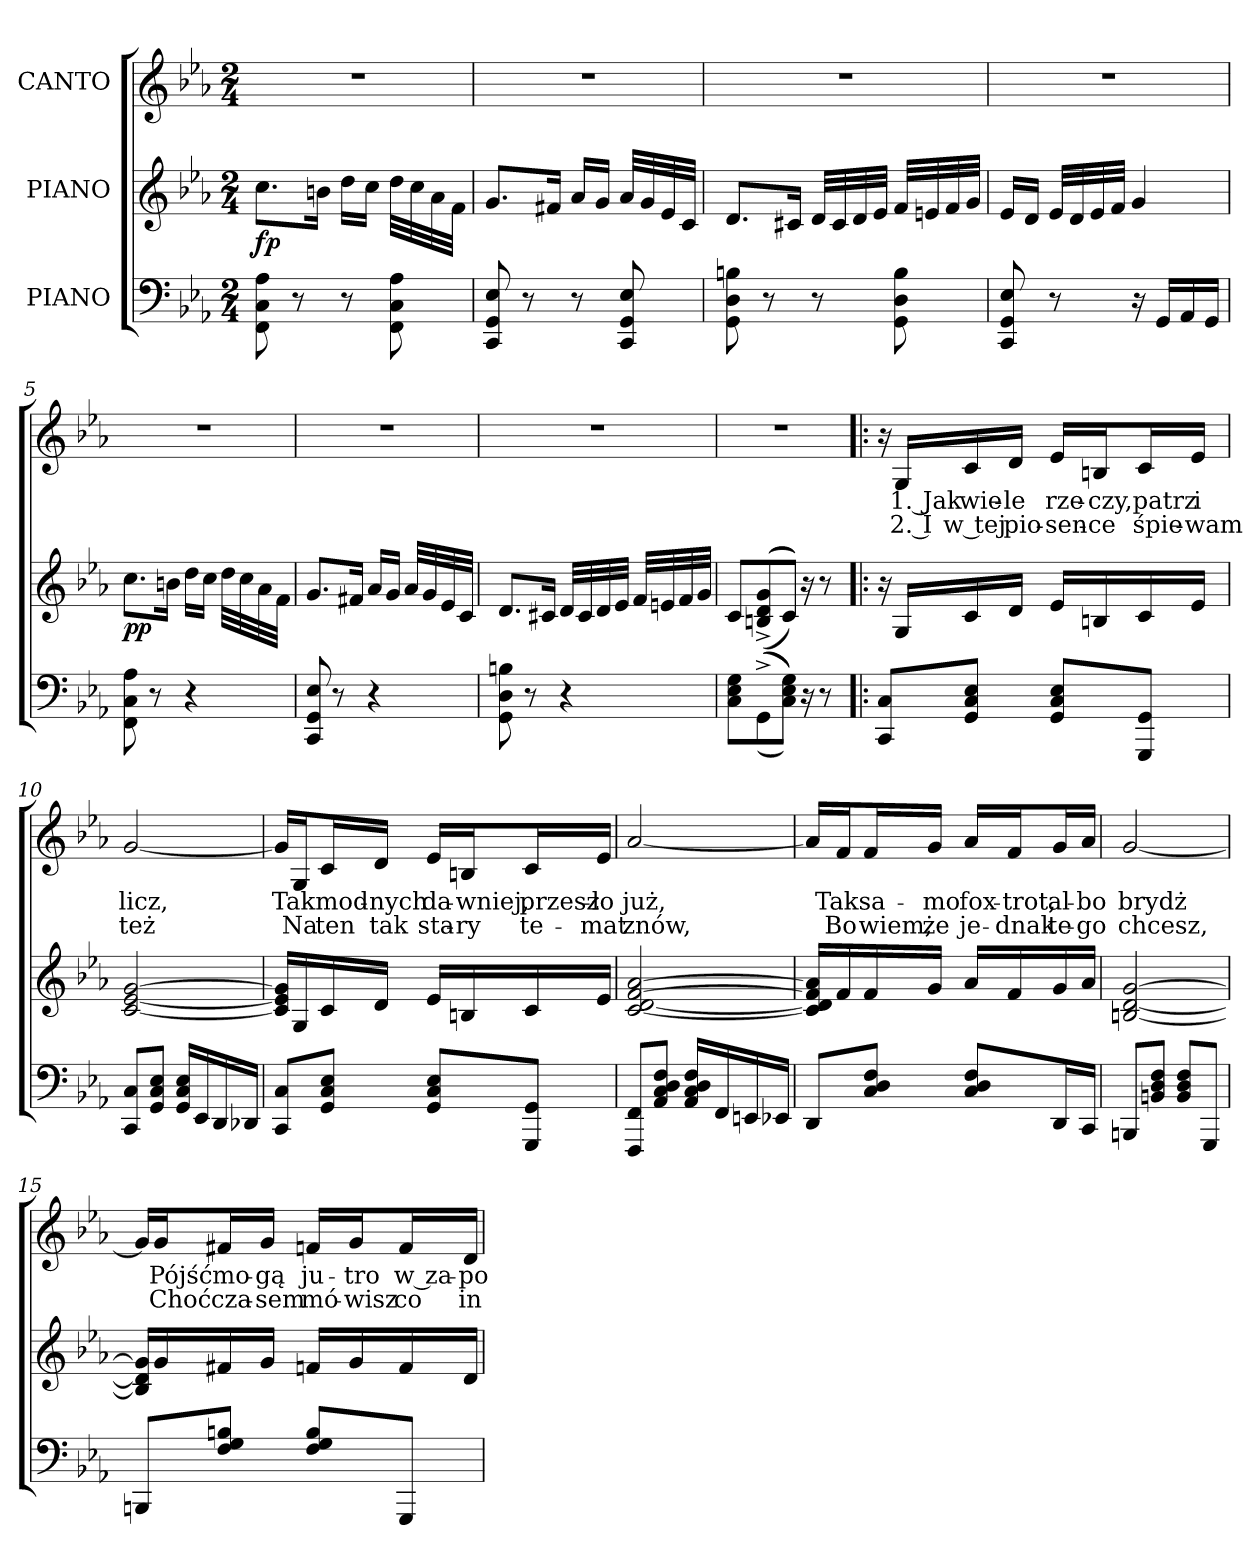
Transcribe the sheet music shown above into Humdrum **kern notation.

**kern	**kern	**dynam	**kern	**text	**text
*part3	*part2	*part2	*part1	*part1	*part1
*staff3	*staff2	*staff2	*staff1	*staff1	*staff1
*I"PIANO	*I"PIANO	*	*I"CANTO	*	*
*clefF4	*clefG2	*	*clefG2	*	*
*k[b-e-a-]	*k[b-e-a-]	*	*k[b-e-a-]	*	*
*c:	*c:	*	*c:	*	*
*M2/4	*M2/4	*	*M2/4	*	*
=1	=1	=1	=1	=1	=1
8FF\ 8C\ 8A-\	8.cc\L	fp	2r	.	.
8r	.	.	.	.	.
.	16bn\Jk	.	.	.	.
8r	16dd\LL	.	.	.	.
.	16cc\JJ	.	.	.	.
8FF\ 8C\ 8A-\	32dd\LLL	.	.	.	.
.	32cc\	.	.	.	.
.	32a-\	.	.	.	.
.	32f\JJJ	.	.	.	.
=2	=2	=2	=2	=2	=2
8CC/ 8GG/ 8E-/	8.g/L	.	2r	.	.
8r	.	.	.	.	.
.	16f#X/Jk	.	.	.	.
8r	16a-/LL	.	.	.	.
.	16g/JJ	.	.	.	.
8CC/ 8GG/ 8E-/	32a-/LLL	.	.	.	.
.	32g/	.	.	.	.
.	32e-/	.	.	.	.
.	32c/JJJ	.	.	.	.
=3	=3	=3	=3	=3	=3
8GG\ 8D\ 8Bn\	8.d/L	.	2r	.	.
8r	.	.	.	.	.
.	16c#X/Jk	.	.	.	.
8r	32d/LLL	.	.	.	.
.	32c#/	.	.	.	.
.	32d/	.	.	.	.
.	32e-/JJJ	.	.	.	.
8GG\ 8D\ 8B\	32f/LLL	.	.	.	.
.	32en/	.	.	.	.
.	32f/	.	.	.	.
.	32g/JJJ	.	.	.	.
=4	=4	=4	=4	=4	=4
8CC/ 8GG/ 8E-/	16e-/LL	.	2r	.	.
.	16d/JJ	.	.	.	.
8r	32e-/LLL	.	.	.	.
.	32d/	.	.	.	.
.	32e-/	.	.	.	.
.	32f/JJJ	.	.	.	.
16r	4g/	.	.	.	.
16GG/LL	.	.	.	.	.
16AA-/	.	.	.	.	.
16GG/JJ	.	.	.	.	.
=5	=5	=5	=5	=5	=5
8FF\ 8C\ 8A-\	8.cc\L	pp	2r	.	.
8r	.	.	.	.	.
.	16bn\Jk	.	.	.	.
4r	16dd\LL	.	.	.	.
.	16cc\JJ	.	.	.	.
.	32dd\LLL	.	.	.	.
.	32cc\	.	.	.	.
.	32a-\	.	.	.	.
.	32f\JJJ	.	.	.	.
=6	=6	=6	=6	=6	=6
8CC/ 8GG/ 8E-/	8.g/L	.	2r	.	.
8r	.	.	.	.	.
.	16f#X/Jk	.	.	.	.
4r	16a-/LL	.	.	.	.
.	16g/JJ	.	.	.	.
.	32a-/LLL	.	.	.	.
.	32g/	.	.	.	.
.	32e-/	.	.	.	.
.	32c/JJJ	.	.	.	.
=7	=7	=7	=7	=7	=7
8GG\ 8D\ 8Bn\	8.d/L	.	2r	.	.
8r	.	.	.	.	.
.	16c#X/Jk	.	.	.	.
4r	32d/LLL	.	.	.	.
.	32c#/	.	.	.	.
.	32d/	.	.	.	.
.	32e-/JJJ	.	.	.	.
.	32f/LLL	.	.	.	.
.	32en/	.	.	.	.
.	32f/	.	.	.	.
.	32g/JJJ	.	.	.	.
=8	=8	=8	=8	=8	=8
8C\ 8E-\ 8G\L	8c/L	.	2r	.	.
(>(>(<8GG^\	(>(>(<8Bn^>/ 8d^>/ 8g^>/	.	.	.	.
!LO:N:vis=8	!LO:N:vis=8	!	!	!	!
16C\ 16E-\ 16G\J)))	16c/J)))	.	.	.	.
16r	16r	.	.	.	.
8r	8r	.	.	.	.
=9!|:	=9!|:	=9!|:	=9!|:	=9!|:	=9!|:
8CC/ 8C/L	16r	.	16r	.	.
.	16G/LL	.	16G/LL	1. Jak	2. I
8GG/ 8C/ 8E-/J	16c/	.	16c/	wie-	w tej
.	16d/JJ	.	16d/JJ	-le	pio-
8GG/ 8C/ 8E-/L	16e-/LL	.	16e-/LL	rze-	-sen-
.	16Bn/	.	16Bn/J	-czy,	-ce
8GGG/ 8GG/J	16c/	.	16c/L	patrz	śpie-
.	16e-/JJ	.	16e-/JJ	i	-wam
=10	=10	=10	=10	=10	=10
8CC/ 8C/L	[2c/ [2e-/ [2g/	.	[2g/	licz,	też
8GG/ 8C/ 8E-/J	.	.	.	.	.
16GG/ 16C/ 16E-/LL	.	.	.	.	.
16EE-/	.	.	.	.	.
16DD/	.	.	.	.	.
16DD-X/JJ	.	.	.	.	.
=11	=11	=11	=11	=11	=11
8CC/ 8C/L	16c]/ 16e-]/ 16g]/LL	.	16g/LL]	.	.
.	16G/	.	16G/J	Tak	Na
8GG/ 8C/ 8E-/J	16c/	.	16c/L	mod-	ten
.	16d/JJ	.	16d/JJ	-nych	tak
8GG/ 8C/ 8E-/L	16e-/LL	.	16e-/LL	da-	sta-
.	16Bn/	.	16Bn/J	-wniej,	-ry
8GGG/ 8GG/J	16c/	.	16c/L	przesz-	te-
.	16e-/JJ	.	16e-/JJ	-ło	-mat
=12	=12	=12	=12	=12	=12
8FFF/ 8FF/L	[2c/ [2d/ [2f/ [2a-/	.	[2a-/	już,	znów,
8AA-/ 8C/ 8D/ 8F/J	.	.	.	.	.
16AA-/ 16C/ 16D/ 16F/LL	.	.	.	.	.
16FF/	.	.	.	.	.
16EEn/	.	.	.	.	.
16EE-X/JJ	.	.	.	.	.
=13	=13	=13	=13	=13	=13
8DD/L	16c]/ 16d]/ 16f]/ 16a-]/LL	.	16a-/LL]	.	.
.	16f/	.	16f/J	Tak	Bo
8C/ 8D/ 8F/J	16f/	.	16f/L	sa-	wiem,
.	16g/JJ	.	16g/JJ	-mo	że
8C/ 8D/ 8F/L	16a-/LL	.	16a-/LL	fox-	je-
.	16f/	.	16f/J	-trot,	-dnak
16DD/L	16g/	.	16g/L	al-	te-
16CC/JJ	16a-/JJ	.	16a-/JJ	-bo	-go
=14	=14	=14	=14	=14	=14
8BBBn/L	[2Bn/ [2d/ [2g/	.	[2g/	brydż	chcesz,
8BBn/ 8D/ 8F/J	.	.	.	.	.
8BB/ 8D/ 8F/L	.	.	.	.	.
8GGG/J	.	.	.	.	.
=15	=15	=15	=15	=15	=15
8BBBn/L	16B]/ 16d]/ 16g]/LL	.	16g/LL]	.	.
.	16g/	.	16g/J	Pójść	Choć
8F/ 8G/ 8Bn/J	16f#X/	.	16f#X/L	mo-	cza-
.	16g/JJ	.	16g/JJ	-gą	-sem
8F/ 8G/ 8B/L	16fn/LL	.	16fn/LL	ju-	mó-
.	16g/	.	16g/J	-tro	-wisz
8GGG/J	16f/	.	16f/L	w za-	co
.	16d/JJ	.	16d/JJ	-po-	in-
=	=	=	=	=	=
*-	*-	*-	*-	*-	*-
